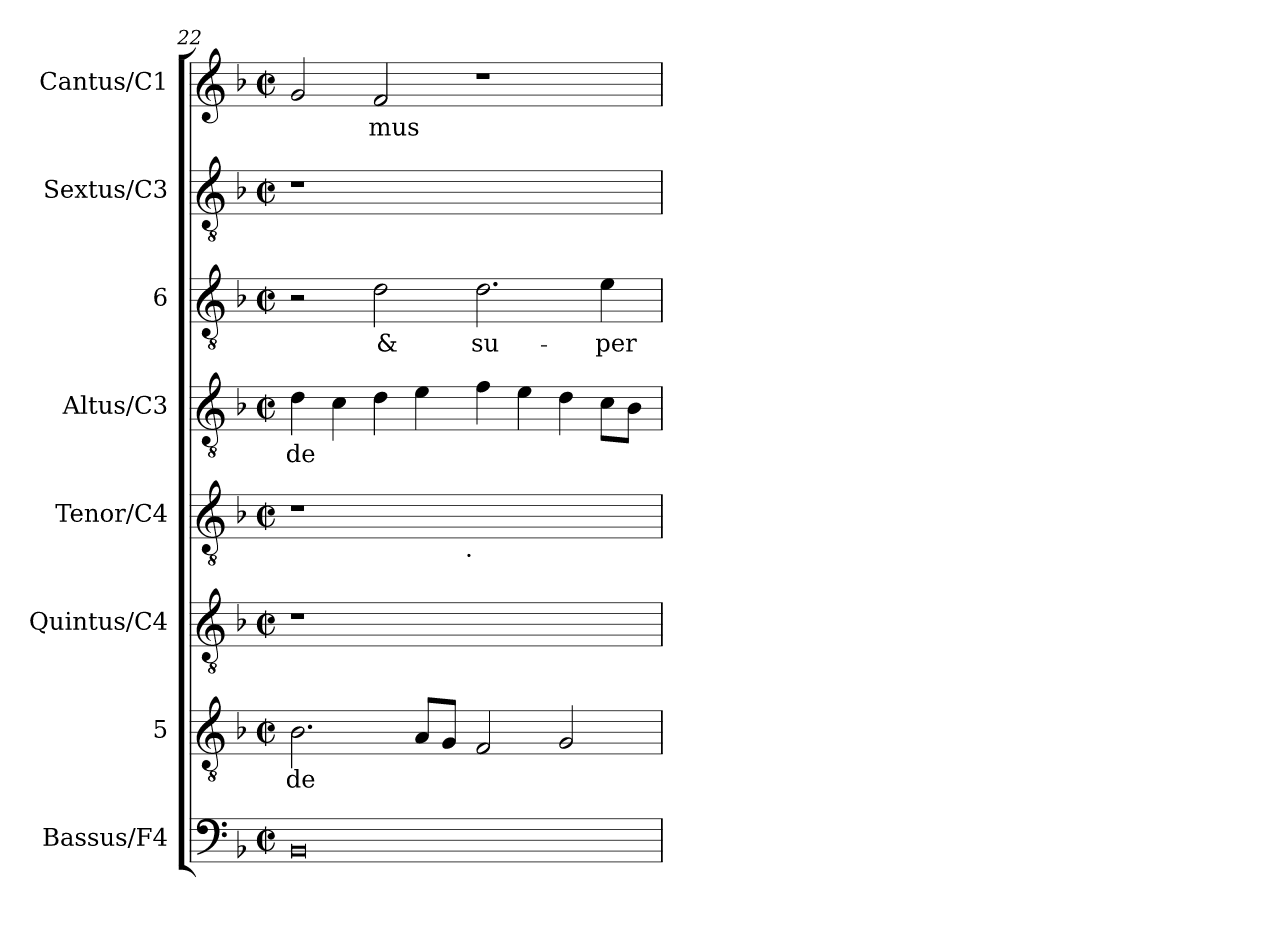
**kern	**text	**kern	**text	**kern	**kern	**kern	**text	**kern	**text	**kern	**kern	**text
*part8	*part8	*part7	*part7	*part6	*part5	*part4	*part4	*part3	*part3	*part2	*part1	*part1
*staff8	*staff8	*staff7	*staff7	*staff6	*staff5	*staff4	*staff4	*staff3	*staff3	*staff2	*staff1	*staff1
*I"Bassus/F4	*	*I"5	*	*I"Quintus/C4	*I"Tenor/C4	*I"Altus/C3	*	*I"6	*	*I"Sextus/C3	*I"Cantus/C1	*
*I'B	*	*	*	*	*I'T	*I'A	*	*	*	*	*I'C	*
*clefF4	*	*clefGv2	*	*clefGv2	*clefGv2	*clefGv2	*	*clefGv2	*	*clefGv2	*clefG2	*
*k[b-]	*	*k[b-]	*	*k[b-]	*k[b-]	*k[b-]	*	*k[b-]	*	*k[b-]	*k[b-]	*
*F:	*	*F:	*	*F:	*F:	*F:	*	*F:	*	*F:	*F:	*
*M2/2	*	*M2/2	*	*M2/2	*M2/2	*M2/2	*	*M2/2	*	*M2/2	*M2/2	*
*met(c|)	*	*met(c|)	*	*met(c|)	*met(c|)	*met(c|)	*	*met(c|)	*	*met(c|)	*met(c|)	*
=22	=22	=22	=22	=22	=22	=22	=22	=22	=22	=22	=22	=22
!	!LO:LY:b:cj	!	!LO:LY:b:cj	!	!	!	!LO:LY:b:cj	!	!	!	!	!LO:LY:b:cj
*	*	*	*	*	*^	*	*	*	*	*	*	*
0BB-	--	2.B-\	-de-	1r	1r	2ryy	4d\	-de-	2r	.	1r	2g/	--
!	!	!	!	!	!	!	!	!LO:LY:b:cj	!	!	!	!	!
.	.	.	.	.	.	.	4c\	--	.	.	.	.	.
!	!	!	!	!	!	!	!	!LO:LY:b:cj	!	!LO:LY:b:cj	!	!	!LO:LY:b:cj
.	.	.	.	.	.	4...ryy	4d\	--	2d\	&	.	2f/	-mus
!	!	!	!LO:LY:b:cj	!	!	!	!	!LO:LY:b:cj	!	!	!	!	!
.	.	8A/L	--	.	.	.	4e\	--	.	.	.	.	.
!	!	!	!LO:LY:b:cj	!	!	!	!	!	!	!	!	!	!
.	.	8G/J	--	.	.	.	.	.	.	.	.	.	.
!	!	!	!	!	!	!LO:TX:b:t=.	!	!	!	!	!	!	!
.	.	.	.	.	.	1ryy	.	.	.	.	.	.	.
!	!	!	!LO:LY:b:cj	!	!	!	!	!LO:LY:b:cj	!	!LO:LY:b:cj	!	!	!
.	.	2F/	--	1ryy	1ryy	.	4f\	--	2.d\	su-	1ryy	1r	.
!	!	!	!	!	!	!	!	!LO:LY:b:cj	!	!	!	!	!
.	.	.	.	.	.	.	4e\	--	.	.	.	.	.
!	!	!	!LO:LY:b:cj	!	!	!	!	!LO:LY:b:cj	!	!	!	!	!
.	.	2G/	--	.	.	.	4d\	--	.	.	.	.	.
!	!	!	!	!	!	!	!	!LO:LY:b:cj	!	!LO:LY:b:cj	!	!	!
.	.	.	.	.	.	.	8c\L	--	4e\	-per	.	.	.
!	!	!	!	!	!	!	!	!LO:LY:b:cj	!	!	!	!	!
.	.	.	.	.	.	.	8B-\J	--	.	.	.	.	.
.	.	.	.	.	.	32ryy	.	.	.	.	.	.	.
*	*	*	*	*	*v	*v	*	*	*	*	*	*	*
=	=	=	=	=	=	=	=	=	=	=	=	=
*-	*-	*-	*-	*-	*-	*-	*-	*-	*-	*-	*-	*-
